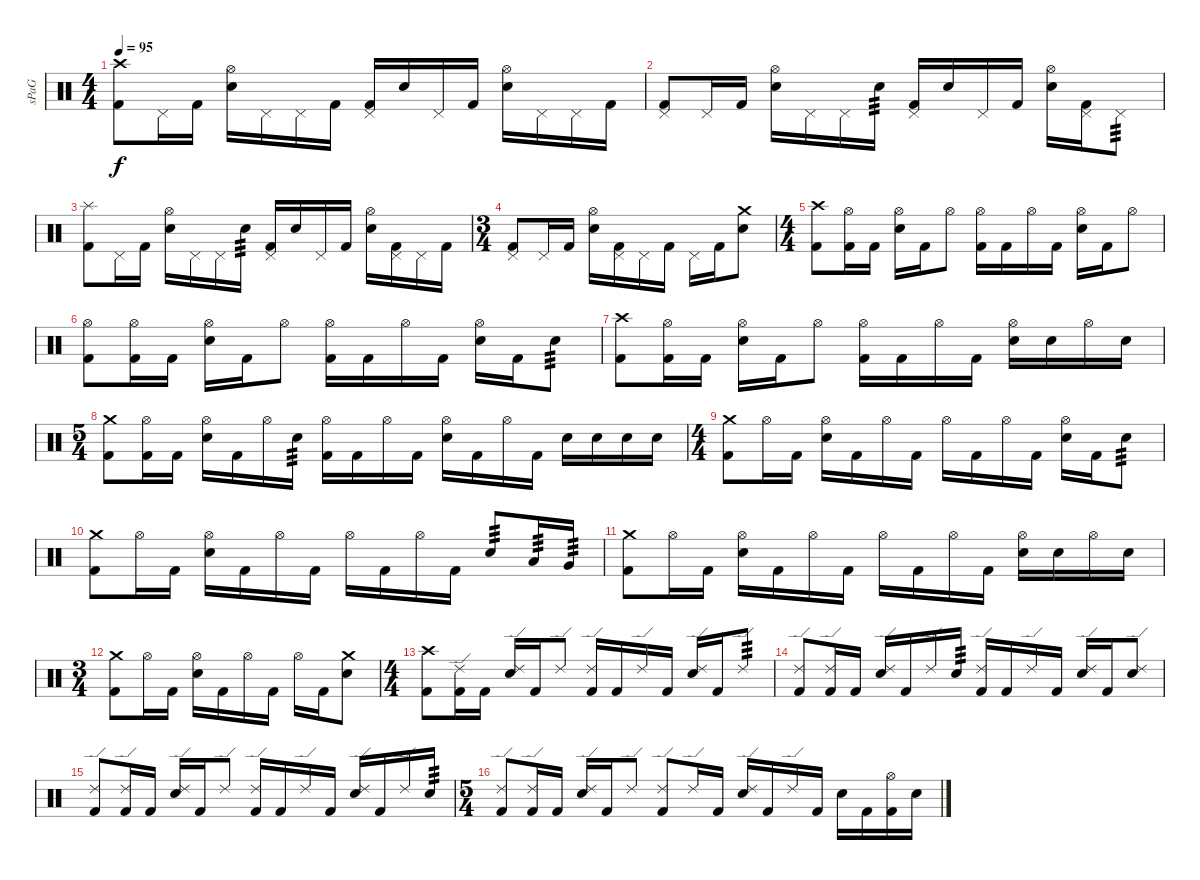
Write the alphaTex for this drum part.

\track ("sPaG" "sPaG") {instrument percussion}
\staff {score}
\articulation defaults
\ts (4 4)
\tempo 95
\clef neutral
\ks c
("Crash high (hit)" "Kick (hit) 2").8{dy f} "Pedal Hi-Hat (hit)".16 "Kick (hit) 2".16 ("Hi-Hat (open)" "Snare (hit) 2").16 "Pedal Hi-Hat (hit)".16 "Pedal Hi-Hat (hit)".16 "Kick (hit) 2".16 ("Pedal Hi-Hat (hit)" "Kick (hit) 2").16 "Snare (hit) 2".16 "Pedal Hi-Hat (hit)".16 "Kick (hit) 2".16 ("Hi-Hat (open)" "Snare (hit) 2").16 "Pedal Hi-Hat (hit)".16 "Pedal Hi-Hat (hit)".16 "Kick (hit) 2".16 |
("Pedal Hi-Hat (hit)" "Kick (hit) 2").8 "Pedal Hi-Hat (hit)".16 "Kick (hit) 2".16 ("Hi-Hat (open)" "Snare (hit) 2").16 "Pedal Hi-Hat (hit)".16 "Pedal Hi-Hat (hit)".16 "Snare (hit) 2".16{tp 3} ("Pedal Hi-Hat (hit)" "Kick (hit) 2").16 "Snare (hit) 2".16 "Pedal Hi-Hat (hit)".16 "Kick (hit) 2".16 ("Hi-Hat (open)" "Snare (hit) 2").16 ("Pedal Hi-Hat (hit)" "Kick (hit) 2").16 "Pedal Hi-Hat (hit)".8{tp 3} |
("Splash (hit)" "Kick (hit) 2").8 "Pedal Hi-Hat (hit)".16 "Kick (hit) 2".16 ("Hi-Hat (open)" "Snare (hit) 2").16 "Pedal Hi-Hat (hit)".16 "Pedal Hi-Hat (hit)".16 "Snare (hit) 2".16{tp 3} ("Pedal Hi-Hat (hit)" "Kick (hit) 2").16 "Snare (hit) 2".16 "Pedal Hi-Hat (hit)".16 "Kick (hit) 2".16 ("Hi-Hat (open)" "Snare (hit) 2").16 ("Pedal Hi-Hat (hit)" "Kick (hit) 2").16 "Pedal Hi-Hat (hit)".16 "Kick (hit) 2".16 |
\ts (3 4)
("Pedal Hi-Hat (hit)" "Kick (hit) 2").8 "Pedal Hi-Hat (hit)".16 "Kick (hit) 2".16 ("Hi-Hat (open)" "Snare (hit) 2").16 ("Pedal Hi-Hat (hit)" "Kick (hit) 2").16 "Pedal Hi-Hat (hit)".16 "Kick (hit) 2".16 "Pedal Hi-Hat (hit)".16 "Kick (hit) 2".16 ("Crash medium (hit)" "Snare (hit) 2").8 |
\ts (4 4)
("Crash high (hit)" "Kick (hit) 2").8 ("Hi-Hat (open)" "Kick (hit) 2").16 "Kick (hit) 2".16 ("Hi-Hat (open)" "Snare (hit) 2").16 "Kick (hit) 2".16 "Hi-Hat (open)".8 ("Hi-Hat (open)" "Kick (hit) 2").16 "Kick (hit) 2".16 "Hi-Hat (open)".16 "Kick (hit) 2".16 ("Hi-Hat (open)" "Snare (hit) 2").16 "Kick (hit) 2".16 "Hi-Hat (open)".8 |
("Hi-Hat (open)" "Kick (hit) 2").8 ("Hi-Hat (open)" "Kick (hit) 2").16 "Kick (hit) 2".16 ("Hi-Hat (open)" "Snare (hit) 2").16 "Kick (hit) 2".16 "Hi-Hat (open)".8 ("Hi-Hat (open)" "Kick (hit) 2").16 "Kick (hit) 2".16 "Hi-Hat (open)".16 "Kick (hit) 2".16 ("Hi-Hat (open)" "Snare (hit) 2").16 "Kick (hit) 2".16 "Snare (hit) 2".8{tp 3} |
("Crash high (hit)" "Kick (hit) 2").8 ("Hi-Hat (open)" "Kick (hit) 2").16 "Kick (hit) 2".16 ("Hi-Hat (open)" "Snare (hit) 2").16 "Kick (hit) 2".16 "Hi-Hat (open)".8 ("Hi-Hat (open)" "Kick (hit) 2").16 "Kick (hit) 2".16 "Hi-Hat (open)".16 "Kick (hit) 2".16 ("Hi-Hat (open)" "Snare (hit) 2").16 "Snare (hit) 2".16 "Hi-Hat (open)".16 "Snare (hit) 2".16 |
\ts (5 4)
("Crash medium (hit)" "Kick (hit) 2").8 ("Hi-Hat (open)" "Kick (hit) 2").16 "Kick (hit) 2".16 ("Hi-Hat (open)" "Snare (hit) 2").16 "Kick (hit) 2".16 "Hi-Hat (open)".16 "Snare (hit) 2".16{tp 3} ("Hi-Hat (open)" "Kick (hit) 2").16 "Kick (hit) 2".16 "Hi-Hat (open)".16 "Kick (hit) 2".16 ("Hi-Hat (open)" "Snare (hit) 2").16 "Kick (hit) 2".16 "Hi-Hat (open)".16 "Kick (hit) 2".16 "Snare (hit) 2".16 "Snare (hit) 2".16 "Snare (hit) 2".16 "Snare (hit) 2".16 |
\ts (4 4)
("Crash medium (hit)" "Kick (hit) 2").8 "Hi-Hat (open)".16 "Kick (hit) 2".16 ("Hi-Hat (open)" "Snare (hit) 2").16 "Kick (hit) 2".16 "Hi-Hat (open)".16 "Kick (hit) 2".16 "Hi-Hat (open)".16 "Kick (hit) 2".16 "Hi-Hat (open)".16 "Kick (hit) 2".16 ("Hi-Hat (open)" "Snare (hit) 2").16 "Kick (hit) 2".16 "Snare (hit) 2".8{tp 3} |
("Crash medium (hit)" "Kick (hit) 2").8 "Hi-Hat (open)".16 "Kick (hit) 2".16 ("Hi-Hat (open)" "Snare (hit) 2").16 "Kick (hit) 2".16 "Hi-Hat (open)".16 "Kick (hit) 2".16 "Hi-Hat (open)".16 "Kick (hit) 2".16 "Hi-Hat (open)".16 "Kick (hit) 2".16 "Snare (hit) 2".8{tp 3} "Low Tom (hit)".16{tp 3} "Very Low Tom (hit)".16{tp 3} |
("Crash medium (hit)" "Kick (hit) 2").8 "Hi-Hat (open)".16 "Kick (hit) 2".16 ("Hi-Hat (open)" "Snare (hit) 2").16 "Kick (hit) 2".16 "Hi-Hat (open)".16 "Kick (hit) 2".16 "Hi-Hat (open)".16 "Kick (hit) 2".16 "Hi-Hat (open)".16 "Kick (hit) 2".16 ("Hi-Hat (open)" "Snare (hit) 2").16 "Snare (hit) 2".16 "Hi-Hat (open)".16 "Snare (hit) 2".16 |
\ts (3 4)
("Crash medium (hit)" "Kick (hit) 2").8 "Hi-Hat (open)".16 "Kick (hit) 2".16 ("Hi-Hat (open)" "Snare (hit) 2").16 "Kick (hit) 2".16 "Hi-Hat (open)".16 "Kick (hit) 2".16 "Hi-Hat (open)".16 "Kick (hit) 2".16 ("Crash medium (hit)" "Snare (hit) 2").8 |
\ts (4 4)
("Crash high (hit)" "Kick (hit) 2").8 ("Ride (edge) 2" "Kick (hit) 2").16 "Kick (hit) 2".16 ("Ride (edge) 2" "Snare (hit) 2").16 "Kick (hit) 2".16 "Ride (edge) 2".8 ("Ride (edge) 2" "Kick (hit) 2").16 "Kick (hit) 2".16 "Ride (edge) 2".16 "Kick (hit) 2".16 ("Ride (edge) 2" "Snare (hit) 2").16 "Kick (hit) 2".16 "Ride (edge) 2".8{tp 3} |
("Ride (edge) 2" "Kick (hit) 2").8 ("Ride (edge) 2" "Kick (hit) 2").16 "Kick (hit) 2".16 ("Ride (edge) 2" "Snare (hit) 2").16 "Kick (hit) 2".16 "Ride (edge) 2".16 "Snare (hit) 2".16{tp 3} ("Ride (edge) 2" "Kick (hit) 2").16 "Kick (hit) 2".16 "Ride (edge) 2".16 "Kick (hit) 2".16 ("Ride (edge) 2" "Snare (hit) 2").16 "Kick (hit) 2".16 ("Ride (edge) 2" "Snare (hit) 2").8 |
("Ride (edge) 2" "Kick (hit) 2").8 ("Ride (edge) 2" "Kick (hit) 2").16 "Kick (hit) 2".16 ("Ride (edge) 2" "Snare (hit) 2").16 "Kick (hit) 2".16 "Ride (edge) 2".8 ("Ride (edge) 2" "Kick (hit) 2").16 "Kick (hit) 2".16 "Ride (edge) 2".16 "Kick (hit) 2".16 ("Ride (edge) 2" "Snare (hit) 2").16 "Kick (hit) 2".16 "Ride (edge) 2".16 "Snare (hit) 2".16{tp 3} |
\ts (5 4)
("Ride (edge) 2" "Kick (hit) 2").8 ("Ride (edge) 2" "Kick (hit) 2").16 "Kick (hit) 2".16 ("Ride (edge) 2" "Snare (hit) 2").16 "Kick (hit) 2".16 "Ride (edge) 2".8 ("Ride (edge) 2" "Kick (hit) 2").8 "Ride (edge) 2".16 "Kick (hit) 2".16 ("Ride (edge) 2" "Snare (hit) 2").16 "Kick (hit) 2".16 "Ride (edge) 2".16 "Kick (hit) 2".16 "Snare (hit) 2".16 "Kick (hit) 2".16 ("Hi-Hat (open)" "Kick (hit) 2").16 "Snare (hit) 2".16
